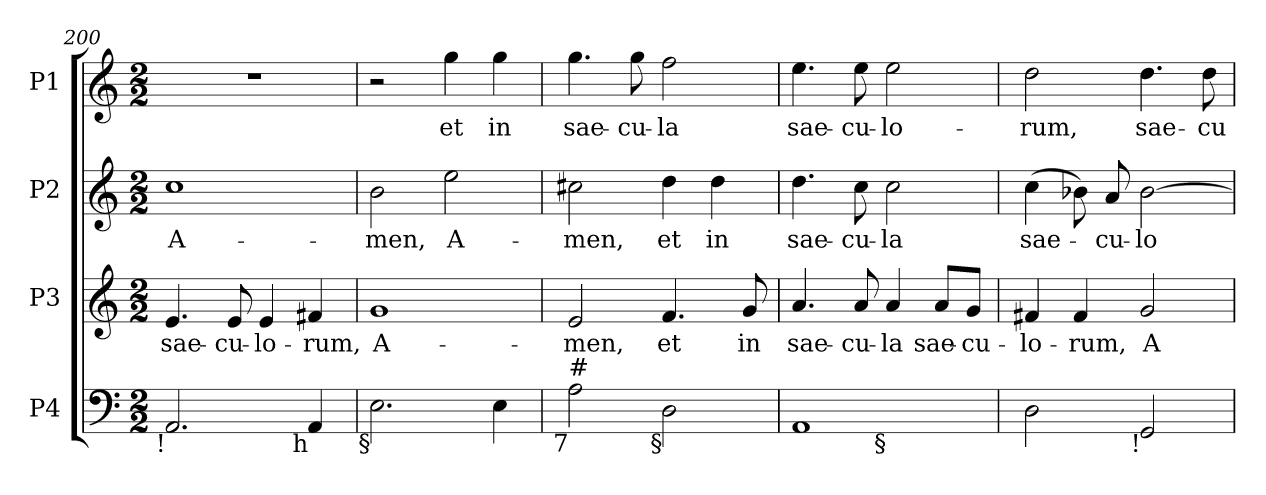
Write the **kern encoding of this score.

**kern	**kern	**text	**kern	**text	**kern	**text
*part4	*part3	*part3	*part2	*part2	*part1	*part1
*staff4	*staff3	*staff3	*staff2	*staff2	*staff1	*staff1
*I"P4	*I"P3	*	*I"P2	*	*I"P1	*
*clefF4	*clefG2	*	*clefG2	*	*clefG2	*
*k[]	*k[]	*	*k[]	*	*k[]	*
*C:	*C:	*	*C:	*	*C:	*
*M2/2	*M2/2	*	*M2/2	*	*M2/2	*
=200	=200	=200	=200	=200	=200	=200
!	!	!LO:LY:b:color=#000000	!	!	!	!
!LO:TX:b:rj:t=!	!	!	!	!	!	!
!	!	!	!	!LO:LY:b:color=#000000	!	!
2.AAi/	4.ei/	sae-	1cci	A-	1r	.
!	!	!LO:LY:b:color=#000000	!	!	!	!
.	8ei/	-cu-	.	.	.	.
!	!	!LO:LY:b:color=#000000	!	!	!	!
.	4ei/	-lo-	.	.	.	.
!LO:TX:b:rj:t=h	!	!	!	!	!	!
!	!	!LO:LY:b:color=#000000	!	!	!	!
4AAi/	4f#Xi/	-rum,	.	.	.	.
=201	=201	=201	=201	=201	=201	=201
!	!	!LO:LY:b:color=#000000	!	!	!	!
!LO:TX:b:rj:t=§	!	!	!	!	!	!
!	!	!	!	!LO:LY:b:color=#000000	!	!
2.Ei\	1gi	A-	2bi\	-men,	2r	.
!	!	!	!	!LO:LY:b:color=#000000	!	!
!	!	!	!	!	!	!LO:LY:b:color=#000000
.	.	.	2eei\	A-	4ggi\	et
!	!	!	!	!	!	!LO:LY:b:color=#000000
4Ei\	.	.	.	.	4ggi\	in
=202	=202	=202	=202	=202	=202	=202
!	!	!LO:LY:b:color=#000000	!	!	!	!
!	!	!	!	!LO:LY:b:color=#000000	!	!
!LO:TX:b:rj:t=7	!	!	!	!	!	!
!LO:TX:t=#	!	!	!	!	!	!
!	!	!	!	!	!	!LO:LY:b:color=#000000
2Ai\	2ei/	-men,	2cc#Xi\	-men,	4.ggi\	sae-
!	!	!	!	!	!	!LO:LY:b:color=#000000
.	.	.	.	.	8ggi\	-cu-
!	!	!LO:LY:b:color=#000000	!	!	!	!
!	!	!	!	!LO:LY:b:color=#000000	!	!
!LO:TX:b:rj:t=§	!	!	!	!	!	!
!	!	!	!	!	!	!LO:LY:b:color=#000000
2Di\	4.fi/	et	4ddi\	et	2ffi\	-la
!	!	!	!	!LO:LY:b:color=#000000	!	!
.	.	.	4ddi\	in	.	.
!	!	!LO:LY:b:color=#000000	!	!	!	!
.	8gi/	in	.	.	.	.
!!LO:LB:g=z
=203	=203	=203	=203	=203	=203	=203
!	!	!LO:LY:b:color=#000000	!	!	!	!
!	!	!	!	!LO:LY:b:color=#000000	!	!
!LO:TX:b:rj:t=4	!	!	!	!	!	!
!	!	!	!	!	!	!LO:LY:b:color=#000000
*^	*	*	*	*	*	*
1AAi	2ryy	4.ai/	sae-	4.ddi\	sae-	4.eei\	sae-
!	!	!	!LO:LY:b:color=#000000	!	!	!	!
!	!	!	!	!	!LO:LY:b:color=#000000	!	!
!	!	!	!	!	!	!	!LO:LY:b:color=#000000
.	.	8ai/	-cu-	8cci\	-cu-	8eei\	-cu-
!	!	!	!LO:LY:b:color=#000000	!	!	!	!
!	!	!	!	!	!LO:LY:b:color=#000000	!	!
!	!LO:TX:b:rj:t=§	!	!	!	!	!	!
!	!	!	!	!	!	!	!LO:LY:b:color=#000000
.	2ryy	4ai/	-la	2cci\	-la	2eei\	-lo-
!	!	!	!LO:LY:b:color=#000000	!	!	!	!
.	.	8ai/L	sae-	.	.	.	.
!	!	!	!LO:LY:b:color=#000000	!	!	!	!
.	.	8gi/J	-cu-	.	.	.	.
*v	*v	*	*	*	*	*	*
=204	=204	=204	=204	=204	=204	=204
*^	*	*	*	*	*	*
!	!	!	!LO:LY:b:color=#000000	!	!	!	!
*v	*v	*	*	*	*	*	*
*^	*	*	*	*	*	*
!	!	!	!	!	!LO:LY:b:color=#000000	!	!
*v	*v	*	*	*	*	*	*
*^	*	*	*	*	*	*
!LO:TX:b:rj:t=7	!	!	!	!	!	!	!
!LO:TX:t=#	!	!	!	!	!	!	!
!	!	!	!	!	!	!	!LO:LY:b:color=#000000
*v	*v	*	*	*	*	*	*
2Di\	4f#Xi/	-lo-	(4cci\	sae-	2ddi\	-rum,
!	!	!LO:LY:b:color=#000000	!	!	!	!
.	4f#i/	-rum,	8b-Xi\)	.	.	.
!	!	!	!	!LO:LY:b:color=#000000	!	!
.	.	.	8ai/	-cu-	.	.
!	!	!LO:LY:b:color=#000000	!	!	!	!
!	!	!	!	!LO:LY:b:color=#000000	!	!
!LO:TX:b:rj:t=!	!	!	!	!	!	!
!	!	!	!	!	!	!LO:LY:b:color=#000000
2GGi/	2gi/	A-	[2b-i\	-lo-	4.ddi\	sae-
!	!	!	!	!	!	!LO:LY:b:color=#000000
.	.	.	.	.	8ddi\	-cu-
=	=	=	=	=	=	=
*-	*-	*-	*-	*-	*-	*-
